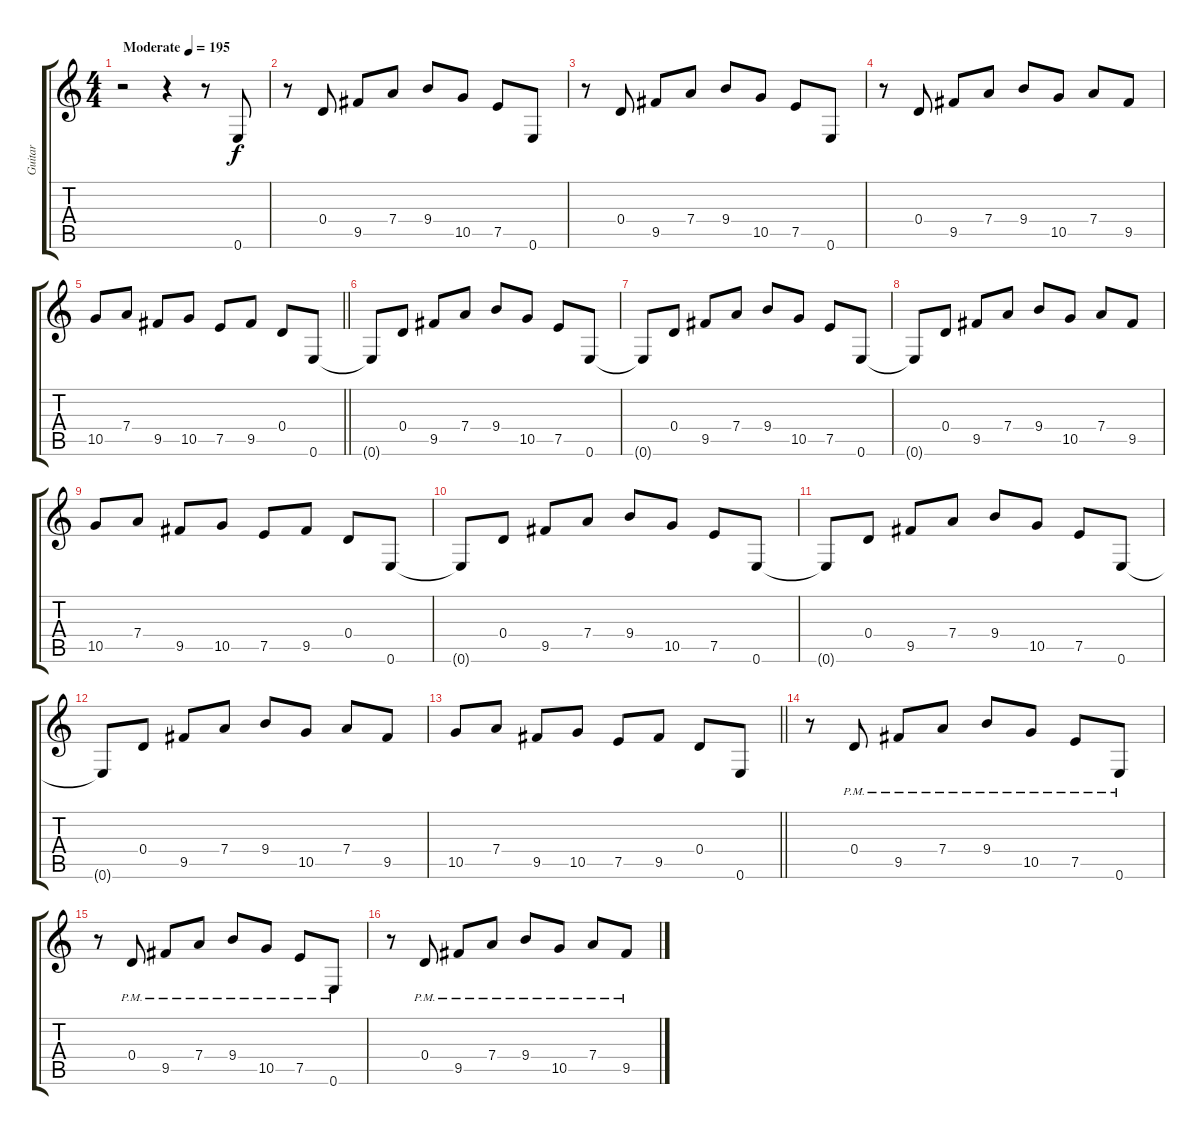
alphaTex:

\track ("Guitar" "Guitar") {instrument overdrivenguitar}
\staff {score tabs}
\tuning (E4 B3 G3 D3 A2 E2) {hide}
\ts (4 4)
\tempo (195 "Moderate")
\clef g2
\ks c
r.2{dy f instrument overdrivenguitar} r.4 r.8 0.6.8 |
r.8 0.4.8 9.5.8 7.4.8 9.4.8 10.5.8 7.5.8 0.6.8 |
r.8 0.4.8 9.5.8 7.4.8 9.4.8 10.5.8 7.5.8 0.6.8 |
r.8 0.4.8 9.5.8 7.4.8 9.4.8 10.5.8 7.4.8 9.5.8 |
\barLineRight lightlight
10.5.8 7.4.8 9.5.8 10.5.8 7.5.8 9.5.8 0.4.8 0.6.8 |
0.6{t}.8 0.4.8 9.5.8 7.4.8 9.4.8 10.5.8 7.5.8 0.6.8 |
0.6{t}.8 0.4.8 9.5.8 7.4.8 9.4.8 10.5.8 7.5.8 0.6.8 |
0.6{t}.8 0.4.8 9.5.8 7.4.8 9.4.8 10.5.8 7.4.8 9.5.8 |
10.5.8 7.4.8 9.5.8 10.5.8 7.5.8 9.5.8 0.4.8 0.6.8 |
0.6{t}.8 0.4.8 9.5.8 7.4.8 9.4.8 10.5.8 7.5.8 0.6.8 |
0.6{t}.8 0.4.8 9.5.8 7.4.8 9.4.8 10.5.8 7.5.8 0.6.8 |
0.6{t}.8 0.4.8 9.5.8 7.4.8 9.4.8 10.5.8 7.4.8 9.5.8 |
\barLineRight lightlight
10.5.8 7.4.8 9.5.8 10.5.8 7.5.8 9.5.8 0.4.8 0.6.8 |
r.8 0.4{pm}.8 9.5{pm}.8 7.4{pm}.8 9.4{pm}.8 10.5{pm}.8 7.5{pm}.8 0.6{pm}.8 |
r.8 0.4{pm}.8 9.5{pm}.8 7.4{pm}.8 9.4{pm}.8 10.5{pm}.8 7.5{pm}.8 0.6{pm}.8 |
r.8 0.4{pm}.8 9.5{pm}.8 7.4{pm}.8 9.4{pm}.8 10.5{pm}.8 7.4{pm}.8 9.5{pm}.8
